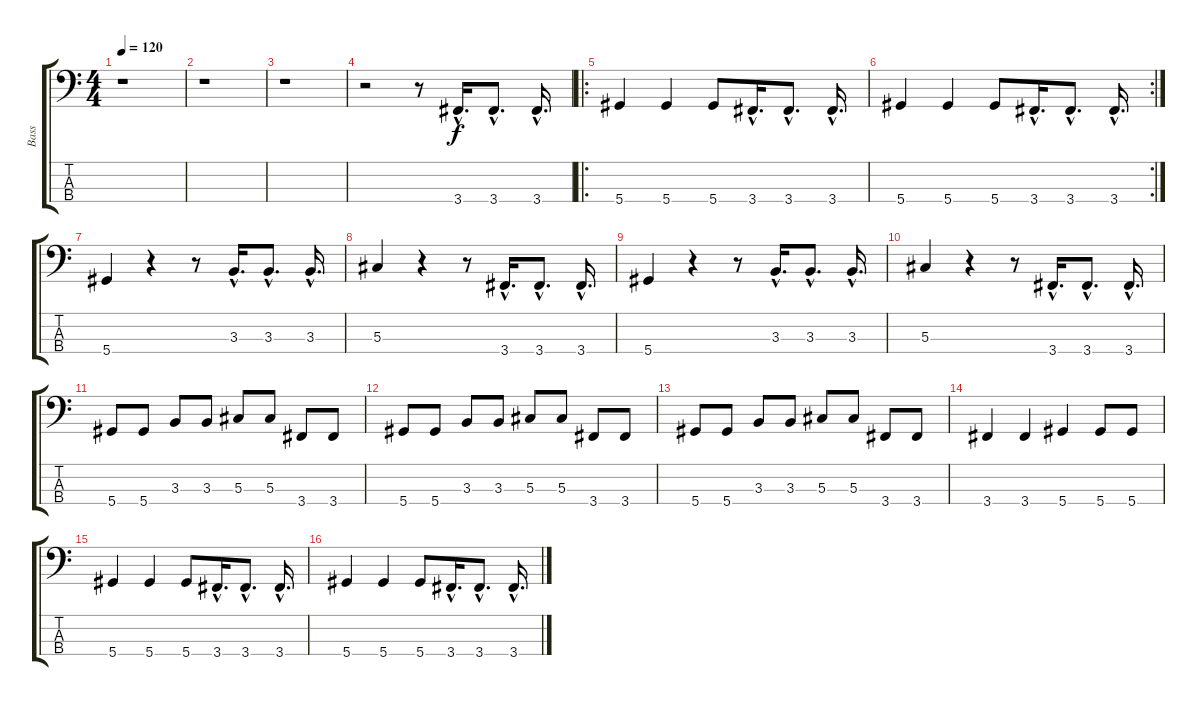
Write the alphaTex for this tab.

\track ("Bass" "Bass") {instrument electricbasspick}
\staff {score tabs}
\tuning (Gb2 Db2 Ab1 Eb1) {hide}
\ts (4 4)
\tempo 120
\clef f4
\ks c
r.1{dy f instrument electricbasspick} |
r.1 |
r.1 |
r.2 r.8 3.4{hac}.16{d} 3.4{hac}.8{d} 3.4{hac}.16{d} |
\ro
5.4.4 5.4.4 5.4.8 3.4{hac}.16{d} 3.4{hac}.8{d} 3.4{hac}.16{d} |
\rc 2
5.4.4 5.4.4 5.4.8 3.4{hac}.16{d} 3.4{hac}.8{d} 3.4{hac}.16{d} |
5.4.4 r.4 r.8 3.3{hac}.16{d} 3.3{hac}.8{d} 3.3{hac}.16{d} |
5.3.4 r.4 r.8 3.4{hac}.16{d} 3.4{hac}.8{d} 3.4{hac}.16{d} |
5.4.4 r.4 r.8 3.3{hac}.16{d} 3.3{hac}.8{d} 3.3{hac}.16{d} |
5.3.4 r.4 r.8 3.4{hac}.16{d} 3.4{hac}.8{d} 3.4{hac}.16{d} |
5.4.8 5.4.8 3.3.8 3.3.8 5.3.8 5.3.8 3.4.8 3.4.8 |
5.4.8 5.4.8 3.3.8 3.3.8 5.3.8 5.3.8 3.4.8 3.4.8 |
5.4.8 5.4.8 3.3.8 3.3.8 5.3.8 5.3.8 3.4.8 3.4.8 |
3.4.4 3.4.4 5.4.4 5.4.8 5.4.8 |
5.4.4 5.4.4 5.4.8 3.4{hac}.16{d} 3.4{hac}.8{d} 3.4{hac}.16{d} |
5.4.4 5.4.4 5.4.8 3.4{hac}.16{d} 3.4{hac}.8{d} 3.4{hac}.16{d}
